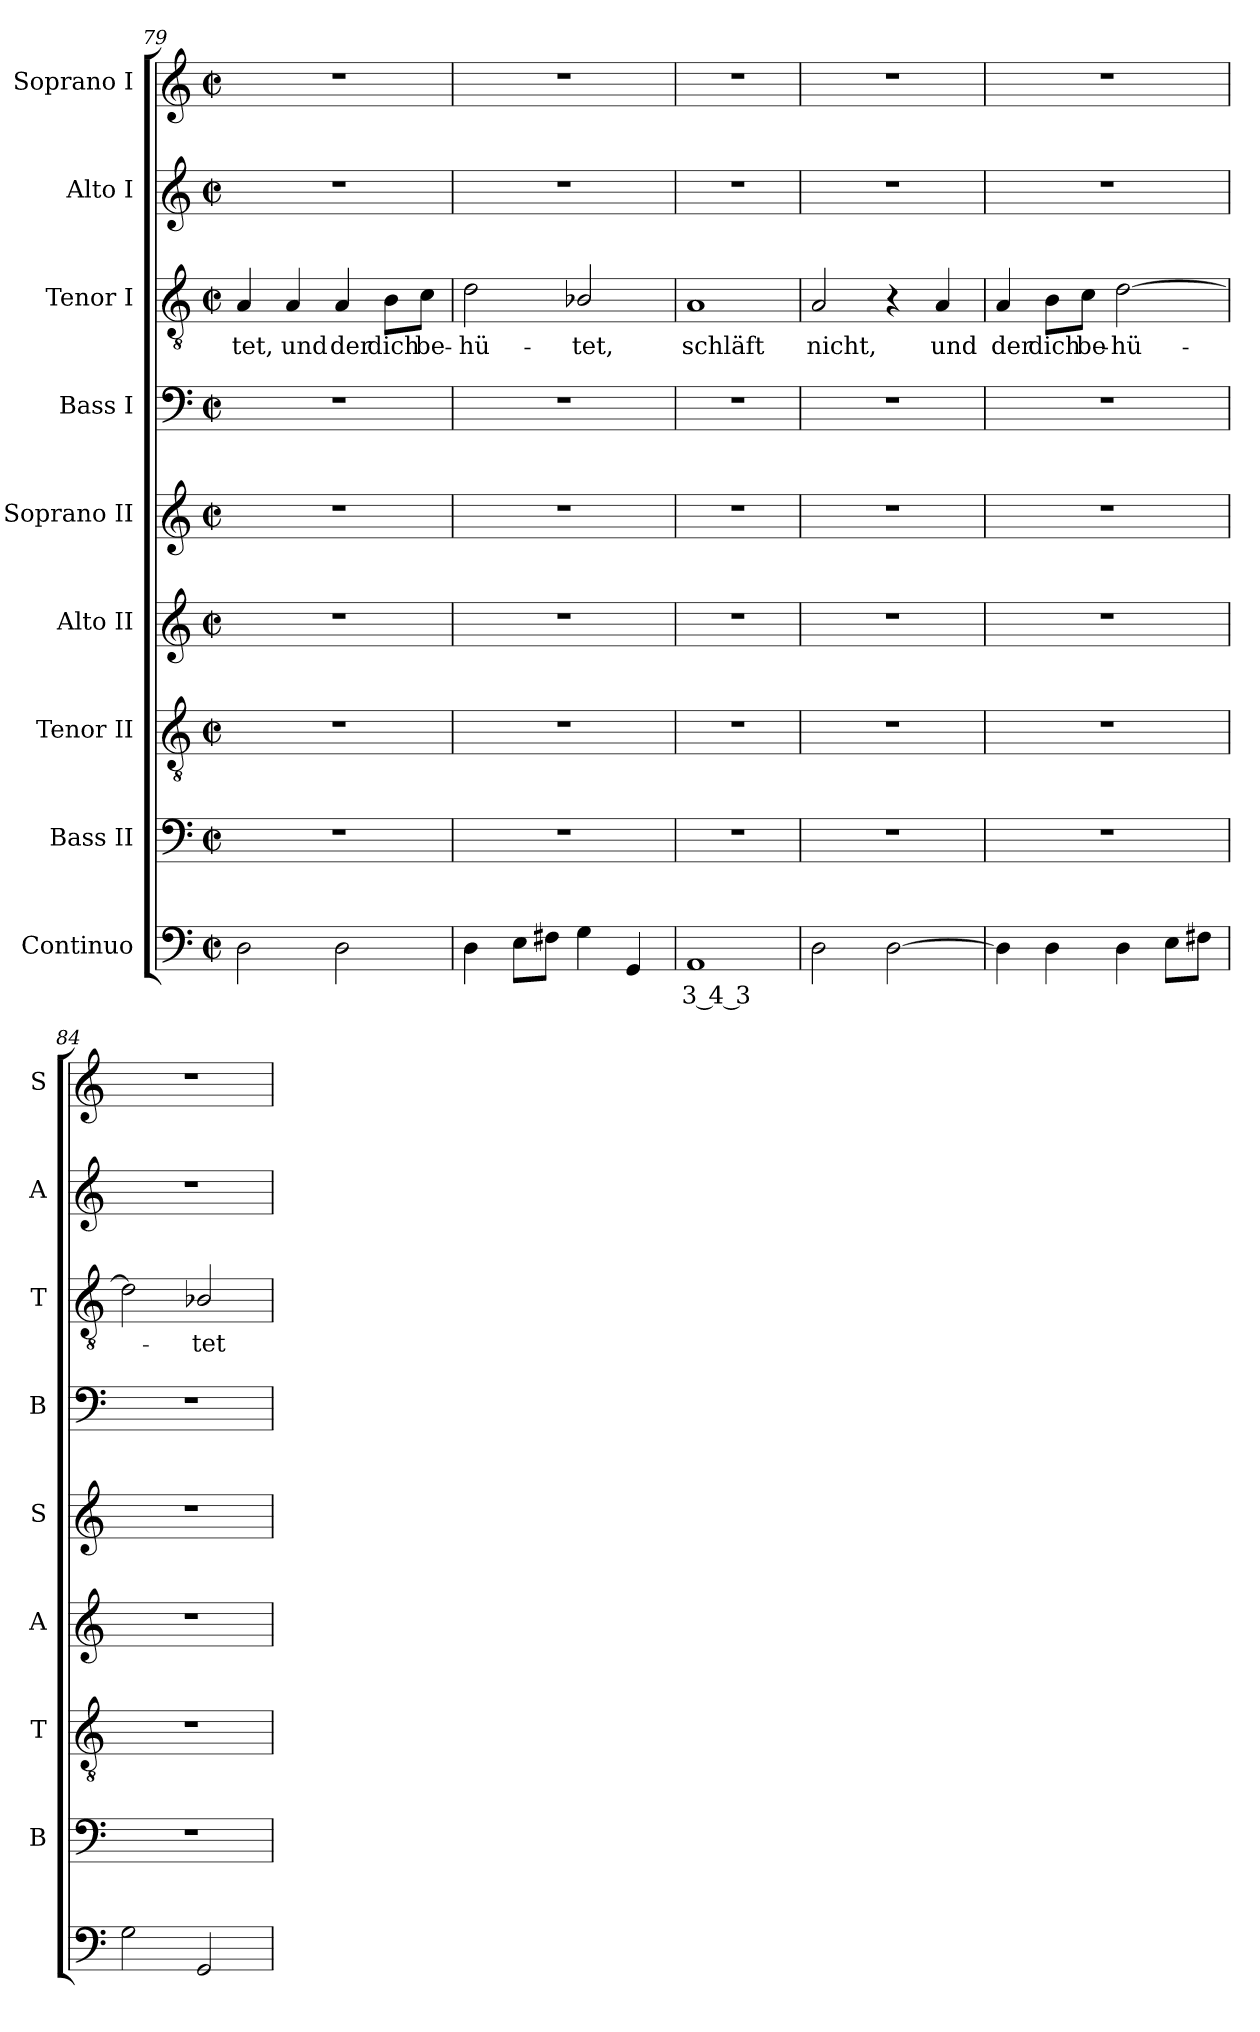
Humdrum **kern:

**kern	**text	**kern	**kern	**kern	**kern	**kern	**kern	**text	**kern	**kern
*part9	*part9	*part8	*part7	*part6	*part5	*part4	*part3	*part3	*part2	*part1
*staff9	*staff9	*staff8	*staff7	*staff6	*staff5	*staff4	*staff3	*staff3	*staff2	*staff1
*I"Continuo	*	*I"Bass II	*I"Tenor II	*I"Alto II	*I"Soprano II	*I"Bass I	*I"Tenor I	*	*I"Alto I	*I"Soprano I
*	*	*I'B	*I'T	*I'A	*I'S	*I'B	*I'T	*	*I'A	*I'S
*clefF4	*	*clefF4	*clefGv2	*clefG2	*clefG2	*clefF4	*clefGv2	*	*clefG2	*clefG2
*k[]	*	*k[]	*k[]	*k[]	*k[]	*k[]	*k[]	*	*k[]	*k[]
*C:	*	*C:	*C:	*C:	*C:	*C:	*C:	*	*C:	*C:
*M2/2	*	*M2/2	*M2/2	*M2/2	*M2/2	*M2/2	*M2/2	*	*M2/2	*M2/2
*met(c|)	*	*met(c|)	*met(c|)	*met(c|)	*met(c|)	*met(c|)	*met(c|)	*	*met(c|)	*met(c|)
=79	=79	=79	=79	=79	=79	=79	=79	=79	=79	=79
!	!	!	!	!	!	!	!	!LO:LY:b	!	!
2D	.	1r	1r	1r	1r	1r	4A	-tet,	1r	1r
!	!	!	!	!	!	!	!	!LO:LY:b	!	!
.	.	.	.	.	.	.	4A	und	.	.
!	!	!	!	!	!	!	!	!LO:LY:b	!	!
2D	.	.	.	.	.	.	4A	der	.	.
!	!	!	!	!	!	!	!	!LO:LY:b	!	!
.	.	.	.	.	.	.	8B\L	dich	.	.
!	!	!	!	!	!	!	!	!LO:LY:b	!	!
.	.	.	.	.	.	.	8c\J	be-	.	.
=80	=80	=80	=80	=80	=80	=80	=80	=80	=80	=80
!	!	!	!	!	!	!	!	!LO:LY:b	!	!
4D	.	1r	1r	1r	1r	1r	2d	-hü-	1r	1r
8EL	.	.	.	.	.	.	.	.	.	.
8F#J	.	.	.	.	.	.	.	.	.	.
!	!	!	!	!	!	!	!	!LO:LY:b	!	!
4G	.	.	.	.	.	.	2B-X/	-tet,	.	.
4GG	.	.	.	.	.	.	.	.	.	.
=81	=81	=81	=81	=81	=81	=81	=81	=81	=81	=81
!	!LO:LY:b	!	!	!	!	!	!	!LO:LY:b	!	!
1AA	3 4 3	1r	1r	1r	1r	1r	1A	schläft	1r	1r
=82	=82	=82	=82	=82	=82	=82	=82	=82	=82	=82
!	!	!	!	!	!	!	!	!LO:LY:b	!	!
2D	.	1r	1r	1r	1r	1r	2A	nicht,	1r	1r
[2D	.	.	.	.	.	.	4r	.	.	.
!	!	!	!	!	!	!	!	!LO:LY:b	!	!
.	.	.	.	.	.	.	4A	und	.	.
=83	=83	=83	=83	=83	=83	=83	=83	=83	=83	=83
!	!	!	!	!	!	!	!	!LO:LY:b	!	!
4D]	.	1r	1r	1r	1r	1r	4A	der	1r	1r
!	!	!	!	!	!	!	!	!LO:LY:b	!	!
4D	.	.	.	.	.	.	8B\L	dich	.	.
!	!	!	!	!	!	!	!	!LO:LY:b	!	!
.	.	.	.	.	.	.	8c\J	be-	.	.
!	!	!	!	!	!	!	!	!LO:LY:b	!	!
4D	.	.	.	.	.	.	[2d	-hü-	.	.
8EL	.	.	.	.	.	.	.	.	.	.
8F#XJ	.	.	.	.	.	.	.	.	.	.
=84	=84	=84	=84	=84	=84	=84	=84	=84	=84	=84
2G	.	1r	1r	1r	1r	1r	2d]	.	1r	1r
!	!	!	!	!	!	!	!	!LO:LY:b	!	!
2GG	.	.	.	.	.	.	2B-X/	tet	.	.
=	=	=	=	=	=	=	=	=	=	=
*-	*-	*-	*-	*-	*-	*-	*-	*-	*-	*-
